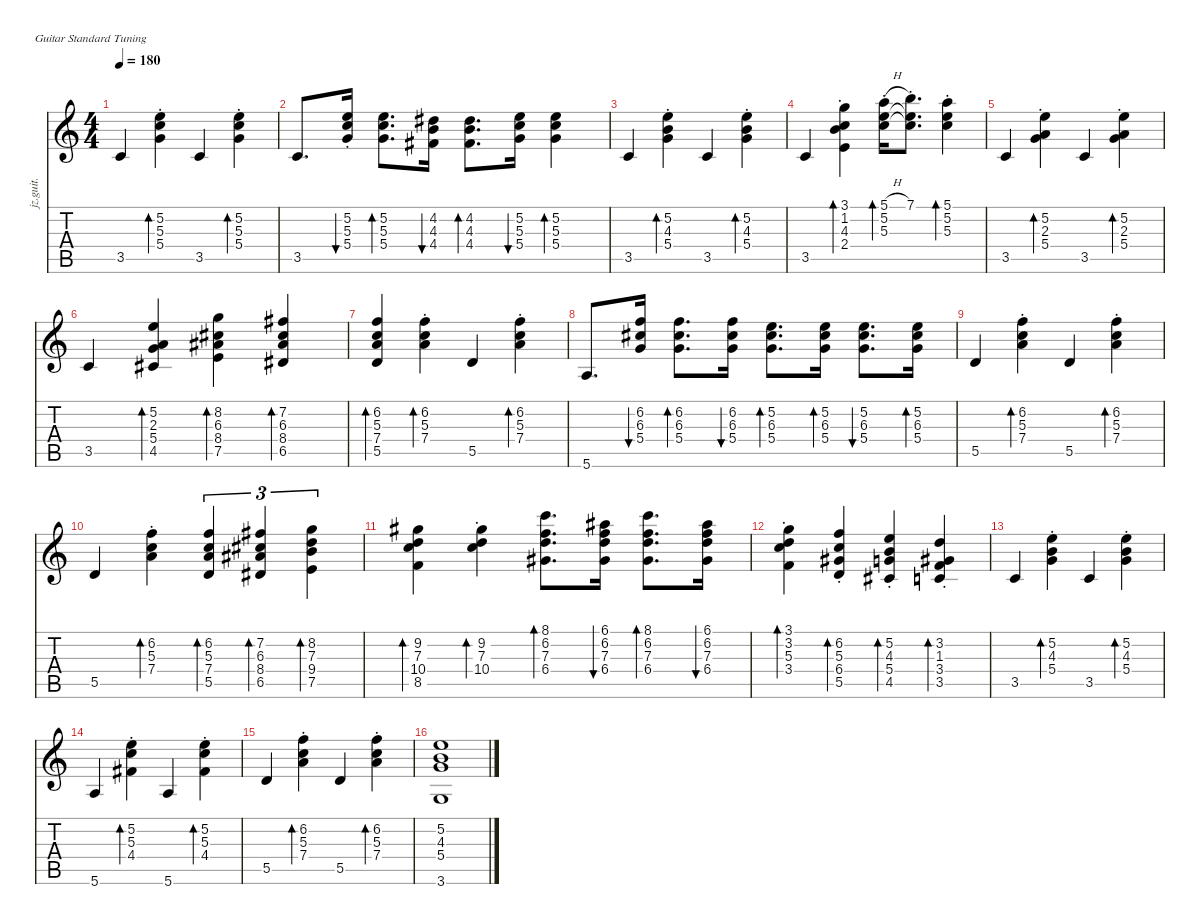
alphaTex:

\defaultSystemsLayout 4
\hideDynamics
\bracketExtendMode nobrackets
\otherSystemsTrackNameOrientation horizontal
\track ("Guitarra" "jz.guit.") {instrument electricguitarjazz}
\staff {score tabs}
\tuning (E4 B3 G3 D3 A2 E2)
\ts (4 4)
\tempo 180
\clef g2
\ks c
3.5.4{dy f} (5.2{st} 5.3{st} 5.4{st}).4{bd 60} 3.5.4 (5.2{st} 5.3{st} 5.4{st}).4{bd 60} |
3.5.8{d} (5.2{st} 5.3{st} 5.4{st}).16{bu 60} (5.2 5.3 5.4).8{d bd 60} (4.2{acc #} 4.3 4.4{acc #}).16{bu 60} (4.2{acc #} 4.3 4.4{acc #}).8{d bd 60} (5.2 5.3 5.4).16{bu 60} (5.2 5.3 5.4).4{bd 60} |
3.5.4 (5.2{st} 4.3{st} 5.4{st}).4{bd 60} 3.5.4 (5.2{st} 4.3{st} 5.4{st}).4{bd 60} |
3.5.4 (3.1 1.2{st} 4.3{st} 2.4{st}).4{bd 60} (5.1{h st} 5.2{st} 5.3{st}).16{bd 60} (7.1{st} 5.2{t} 5.3{t}).8{d} (5.1 5.2{st} 5.3{st}).4{bd 60} |
3.5.4 (5.2{st} 2.3{st} 5.4{st}).4{bd 60} 3.5.4 (5.2{st} 2.3{st} 5.4{st}).4{bd 60} |
3.5.4 (5.2 2.3 5.4 4.5{acc #}).4{bd 60} (8.2 6.3{acc #} 8.4{acc #} 7.5).4{bd 60} (7.2{acc #} 6.3{acc #} 8.4{acc #} 6.5{acc #}).4{bd 60} |
(6.2 5.3 7.4 5.5).4{bd 60} (6.2{st} 5.3{st} 7.4{st}).4{bd 60} 5.5.4 (6.2{st} 5.3{st} 7.4{st}).4{bd 60} |
5.6.8{d} (6.2 6.3{acc #} 5.4).16{bu 60} (6.2 6.3{acc #} 5.4).8{d bd 60} (6.2 6.3{acc #} 5.4).16{bu 60} (5.2 6.3{acc #} 5.4).8{d bd 60} (5.2 6.3{acc #} 5.4).16{bd 60} (5.2 6.3{acc #} 5.4).8{d bu 60} (5.2 6.3{acc #} 5.4).16{bd 60} |
5.5.4 (6.2{st} 5.3{st} 7.4{st}).4{bd 60} 5.5.4 (6.2{st} 5.3{st} 7.4{st}).4{bd 60} |
5.5.4 (6.2{st} 5.3{st} 7.4{st}).4{bd 60} (6.2 5.3 7.4 5.5).4{tu (3 2) bd 60} (7.2{acc #} 6.3{acc #} 8.4{acc #} 6.5{acc #}).4{tu (3 2) bd 60} (8.2 7.3 9.4 7.5).4{tu (3 2) bd 60} |
(9.2{acc #} 7.3 10.4 8.5).4{bd 60} (9.2{st acc #} 7.3{st} 10.4{st}).4{bd 60} (8.1 6.2 7.3 6.4{acc #}).8{d bd 60} (6.1{acc #} 6.2 7.3 6.4{acc #}).16{bu 60} (8.1 6.2 7.3 6.4{acc #}).8{d bd 60} (6.1{acc #} 6.2 7.3 6.4{acc #}).16{bu 60} |
(3.1{st} 3.2{st} 5.3{st} 3.4{st}).4{bd 60} (6.2{st} 5.3{st} 6.4{st acc #} 5.5{st}).4{bd 60} (5.2{st} 4.3{st} 5.4{st} 4.5{st acc #}).4{bd 60} (3.2{st} 1.3{st acc #} 3.4{st} 3.5{st}).4{bd 60} |
3.5.4 (5.2{st} 4.3{st} 5.4{st}).4{bd 60} 3.5.4 (5.2{st} 4.3{st} 5.4{st}).4{bd 60} |
5.6.4 (5.2{st} 5.3{st} 4.4{st acc #}).4{bd 60} 5.6.4 (5.2{st} 5.3{st} 4.4{st acc #}).4{bd 60} |
5.5.4 (6.2{st} 5.3{st} 7.4{st}).4{bd 60} 5.5.4 (6.2{st} 5.3{st} 7.4{st}).4{bd 60} |
(5.2 4.3 5.4 3.6).1{dy mf}
